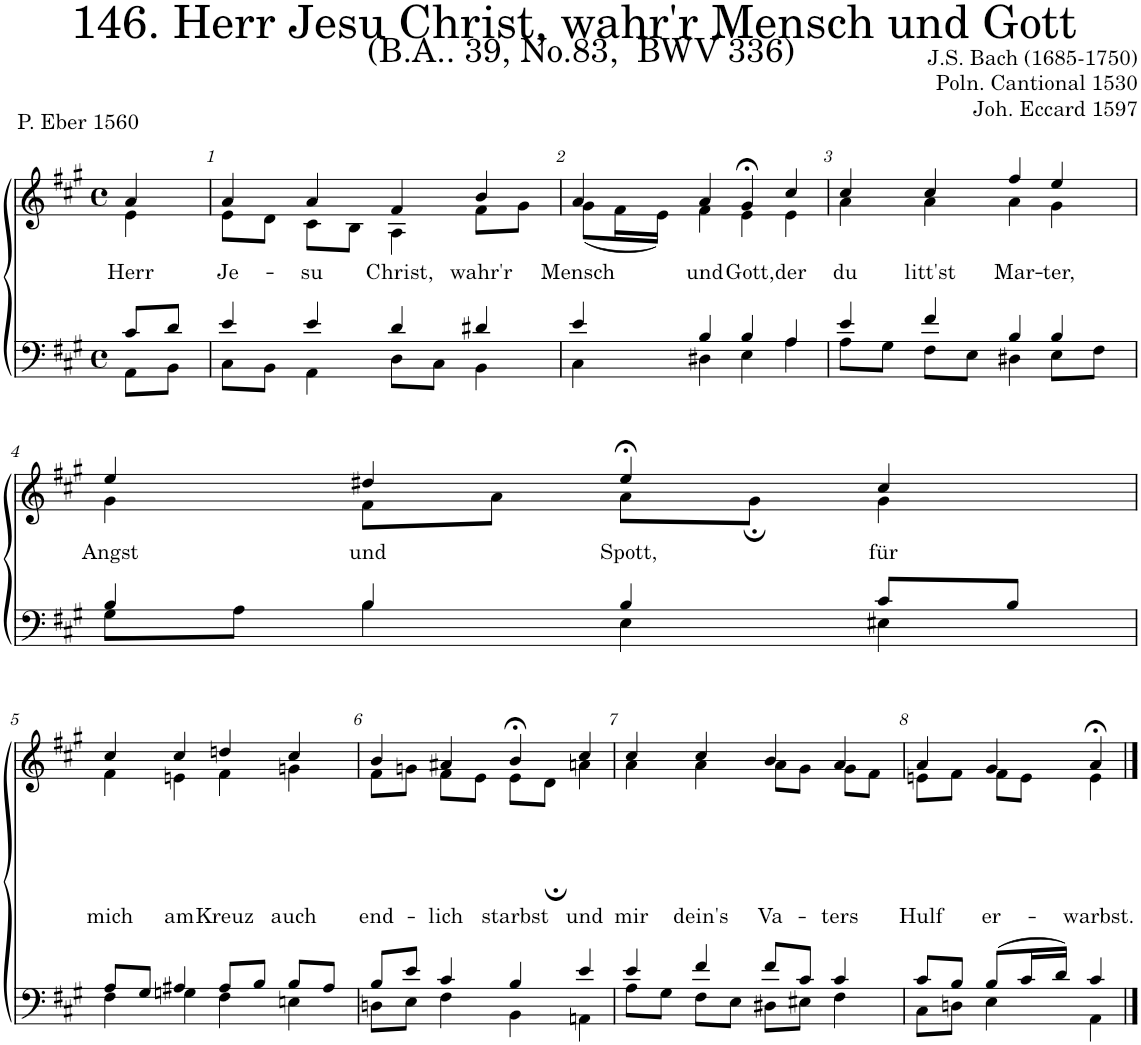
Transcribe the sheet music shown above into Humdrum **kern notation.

**kern	**kern	**text
*part2	*part1	*part1
*staff2	*staff1	*staff1
*I"Tenor/Bass	*I"Soprano/Alto	*
*clefF4	*clefG2	*
*k[f#c#g#]	*k[f#c#g#]	*
*M4/4	*M4/4	*
*met(c)	*met(c)	*
=	=	=
*^	*	*
!	!	!	!LO:LY:b
*	*	*^	*
8c#/L	8AA\L	4a/	4e\	Herr
8d/J	8BB\J	.	.	.
=1	=1	=1	=1	=1
!	!	!	!	!LO:LY:b
4e/	8C#\L	4a/	8e\L	Je-
.	8BB\J	.	8d\J	.
!	!	!	!	!LO:LY:b
4e/	4AA\	4a/	8c#\L	-su
.	.	.	8B\J	.
!	!	!	!	!LO:LY:b
4d/	8D\L	4f#/	4A\	Christ,
.	8C#\J	.	.	.
!	!	!	!	!LO:LY:b
4d#X/	4BB\	4b/	8f#\L	wahr'r
.	.	.	8g#\J	.
=2	=2	=2	=2	=2
!	!	!	!	!LO:LY:b
4e/	4C#\	4a/	(8g#\L	Mensch
.	.	.	16f#\L	.
.	.	.	16e\JJ)	.
!	!	!	!	!LO:LY:b
4B/	4D#X\	4a/	4f#\	und
!	!	!	!	!LO:LY:b
4B/	4E\	4g#;<,/	4e\	Gott,
!	!	!	!	!LO:LY:b
4A/	4A\	4cc#/	4e\	der
=3	=3	=3	=3	=3
!	!	!	!	!LO:LY:b
4e/	8A\L	4cc#;</	4a\	du
.	8G#\J	.	.	.
!	!	!	!	!LO:LY:b
4f#/	8F#\L	4cc#/	4a\	litt'st
.	8E\J	.	.	.
!	!	!	!	!LO:LY:b
4B/	4D#X\	4ff#;</	4a\	Mar-
!	!	!	!	!LO:LY:b
4B/	8E\L	4ee/	4g#\	-ter,
.	8F#\J	.	.	.
!!LO:LB:g=z	!!
=4	=4	=4	=4	=4
!	!	!	!	!LO:LY:b
4B/	8G#\L	4ee;</	4g#\	Angst
.	8A\J	.	.	.
!	!	!	!	!LO:LY:b
4B/	4B\	4dd#X/	8f#\L	und
.	.	.	8a\J	.
!	!	!	!	!LO:LY:b
4B/	4E\	4ee;<,/	8a\L	Spott,
.	.	.	8g#;\J	.
!	!	!	!	!LO:LY:b
8c#/L	4E#X\	4cc#/	4g#\	für
8B/J	.	.	.	.
!!LO:LB:g=z	!!
=5	=5	=5	=5	=5
!	!	!	!	!LO:LY:b
8A/L	4F#\	4cc#;</	4f#\	mich
8G#/J	.	.	.	.
!	!	!	!	!LO:LY:b
4A#X/	4Gn\	4cc#/	4en\	am
!	!	!	!	!LO:LY:b
8A#/L	4F#\	4ddn/	4f#\	Kreuz
8B/J	.	.	.	.
!	!	!	!	!LO:LY:b
8B/L	4En\	4cc#/	4gn\	auch
8A#/J	.	.	.	.
=6	=6	=6	=6	=6
!	!	!	!	!LO:LY:b
8B/L	8Dn\L	4b/	8f#\L	end-
8e/J	8E\J	.	8gn\J	.
!	!	!	!	!LO:LY:b
4c#/	4F#\	4a#X/	8f#\L	-lich
.	.	.	8e\J	.
!	!	!	!	!LO:LY:b
4B/	4BB\	4b;<,/	8e\L	starbst
.	.	.	8d;\J	.
!	!	!	!	!LO:LY:b
4e/	4AAn\	4cc#/	4an\	und
=7	=7	=7	=7	=7
!	!	!	!	!LO:LY:b
4e/	8A\L	4cc#;</	4a\	mir
.	8G#\J	.	.	.
!	!	!	!	!LO:LY:b
4f#/	8F#\L	4cc#/	4a\	dein's
.	8E\J	.	.	.
!	!	!	!	!LO:LY:b
8f#/L	8D#X\L	4b;</	8a\L	Va-
8c#/J	8E#X\J	.	8g#\J	.
!	!	!	!	!LO:LY:b
4c#/	4F#\	4a/	8g#\L	-ters
.	.	.	8f#\J	.
=8	=8	=8	=8	=8
!	!	!	!	!LO:LY:b
8c#/L	8C#\L	4a;</	8en\L	Hulf
8B/J	8Dn\J	.	8f#\J	.
!	!	!	!	!LO:LY:b
(8B/L	4E\	4g#/	8f#\L	er-
16c#/L	.	.	8e\J	.
16d/JJ)	.	.	.	.
!	!	!	!	!LO:LY:b
4c#/	4AA\	4a;</	4e\	-warbst.
*v	*v	*	*	*
*	*v	*v	*
==	==	==
*-	*-	*-
